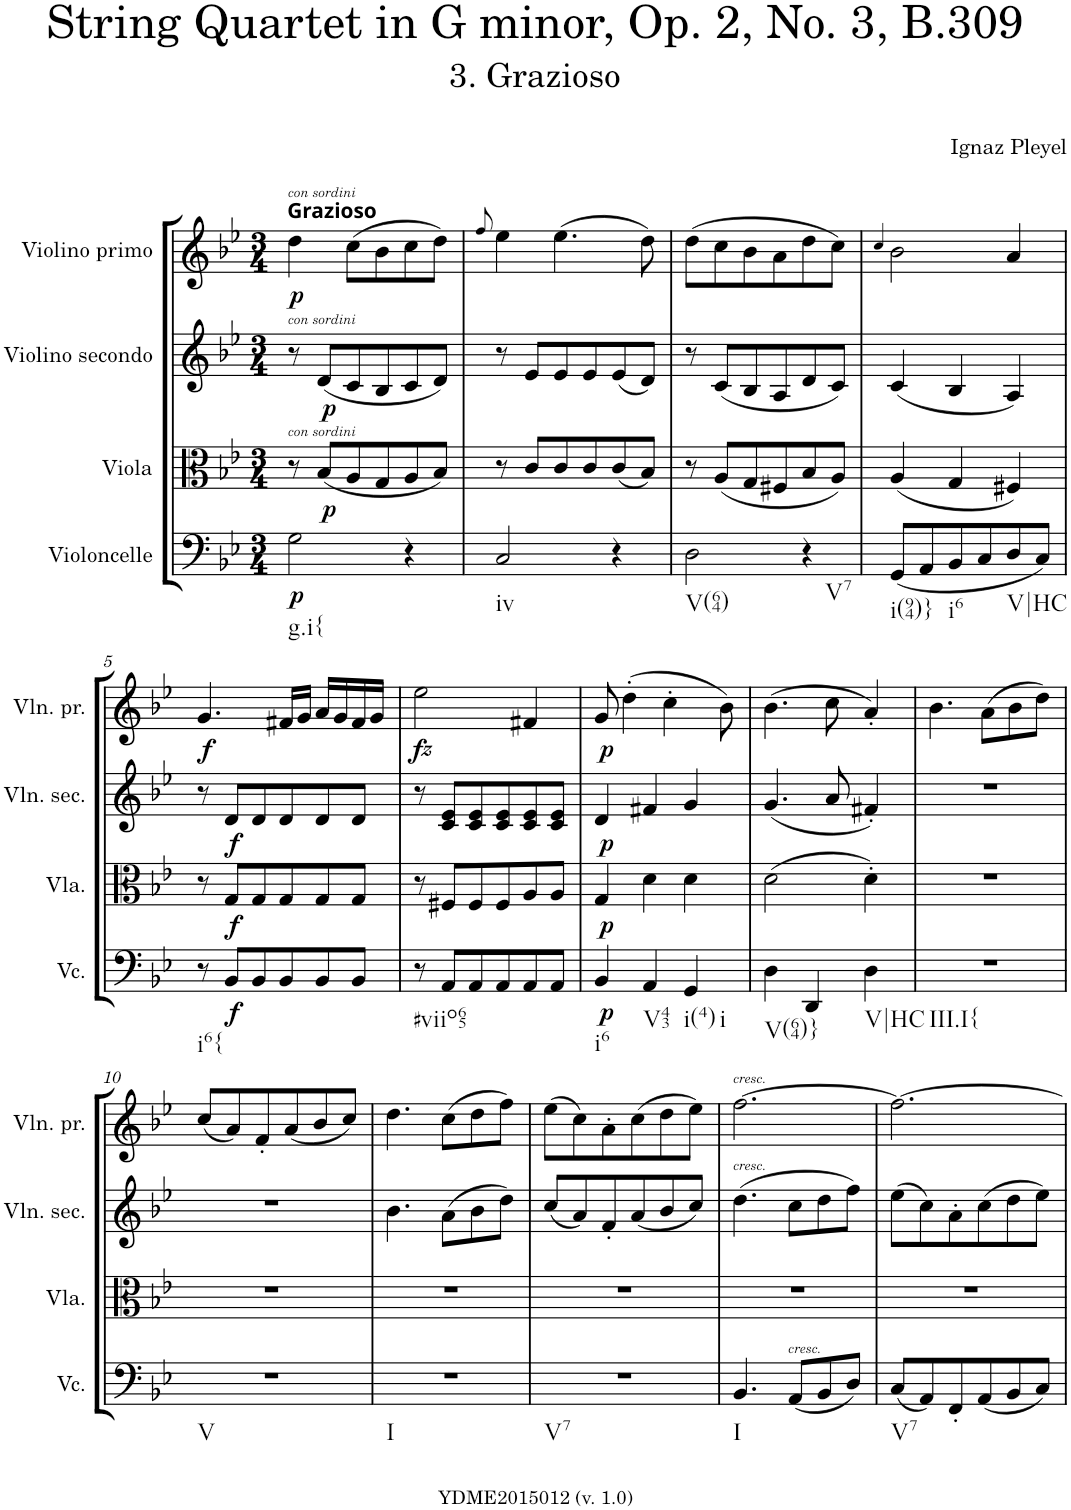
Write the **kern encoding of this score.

**kern	**dynam	**kern	**dynam	**kern	**dynam	**kern	**dynam
*part4	*part4	*part3	*part3	*part2	*part2	*part1	*part1
*staff4	*staff4	*staff3	*staff3	*staff2	*staff2	*staff1	*staff1
*I"Violoncelle	*	*I"Viola	*	*I"Violino secondo	*	*I"Violino primo	*
*I'Vc.	*	*I'Vla.	*	*I'Vln. sec.	*	*I'Vln. pr.	*
*clefF4	*	*clefC3	*	*clefG2	*	*clefG2	*
*k[b-e-]	*	*k[b-e-]	*	*k[b-e-]	*	*k[b-e-]	*
*M3/4	*	*M3/4	*	*M3/4	*	*M3/4	*
=1	=1	=1	=1	=1	=1	=1	=1
!	!	!	!	!	!	!LO:TX:a:B:t=Grazioso	!
!	!	!	!	!	!	!LO:TX:a:i:t=con sordini	!
!	!	!	!	!LO:TX:a:i:t=con sordini	!	!	!
!	!	!LO:TX:a:i:t=con sordini	!	!	!	!	!
!LO:TX:b:t=g.i{	!	!	!	!	!	!	!
!	!LO:DY:b	!	!	!	!	!	!LO:DY:b
2G\	p	8r	.	8r	.	4dd\	p
!	!	!	!LO:DY:b	!	!LO:DY:b	!	!
.	.	(<8B-/L	p	(<8d/L	p	.	.
.	.	8A/	.	8c/	.	(>8cc\L	.
.	.	8G/	.	8B-/	.	8b-\	.
4r	.	8A/	.	8c/	.	8cc\	.
.	.	8B-/J)	.	8d/J)	.	8dd\J)	.
=2	=2	=2	=2	=2	=2	=2	=2
.	.	.	.	.	.	8qff/	.
!LO:TX:b:t=iv	!	!	!	!	!	!	!
2C/	.	8r	.	8r	.	4ee-\	.
.	.	8c/L	.	8e-/L	.	.	.
.	.	8c/	.	8e-/	.	(>4.ee-\	.
.	.	8c/	.	8e-/	.	.	.
4r	.	(<8c/	.	(<8e-/	.	.	.
.	.	8B-/J)	.	8d/J)	.	8dd\)	.
=3	=3	=3	=3	=3	=3	=3	=3
!LO:TX:b:t=V(64)	!	!	!	!	!	!	!
2D\	.	8r	.	8r	.	(>8dd\L	.
.	.	(<8A/L	.	(<8c/L	.	8cc\	.
.	.	8G/	.	8B-/	.	8b-\	.
.	.	8F#X/	.	8A/	.	8a\	.
!LO:TX:b:t=V7	!	!	!	!	!	!	!
4r	.	8B-/	.	8d/	.	8dd\	.
.	.	8A/J)	.	8c/J)	.	8cc\J)	.
=4	=4	=4	=4	=4	=4	=4	=4
.	.	.	.	.	.	4qcc/	.
!LO:TX:b:t=i(94)}	!	!	!	!	!	!	!
(<8GG/L	.	(<4A/	.	(<4c/	.	2b-\	.
8AA/	.	.	.	.	.	.	.
!LO:TX:b:t=i6	!	!	!	!	!	!	!
8BB-/	.	4G/	.	4B-/	.	.	.
8C/	.	.	.	.	.	.	.
!LO:TX:b:t=V|HC	!	!	!	!	!	!	!
8D/	.	4F#X/)	.	4A/)	.	4a/	.
8C/J)	.	.	.	.	.	.	.
!!LO:LB:g=z
=5	=5	=5	=5	=5	=5	=5	=5
!LO:TX:b:t=i6{	!	!	!	!	!	!	!
!	!	!	!	!	!	!	!LO:DY:b
8r	.	8r	.	8r	.	4.g/	f
!	!LO:DY:b	!	!LO:DY:b	!	!LO:DY:b	!	!
8BB-/L	f	8G/L	f	8d/L	f	.	.
8BB-/	.	8G/	.	8d/	.	.	.
8BB-/	.	8G/	.	8d/	.	16f#X/LL	.
.	.	.	.	.	.	16g/JJ	.
8BB-/	.	8G/	.	8d/	.	16a/LL	.
.	.	.	.	.	.	16g/	.
8BB-/J	.	8G/J	.	8d/J	.	16f#/	.
.	.	.	.	.	.	16g/JJ	.
=6	=6	=6	=6	=6	=6	=6	=6
!LO:TX:b:t=#viio65	!	!	!	!	!	!	!
!	!	!	!	!	!	!	!LO:DY:b
8r	.	8r	.	8r	.	2ee-\	fz
8AA/L	.	8F#X/L	.	8c/ 8e-/L	.	.	.
8AA/	.	8F#/	.	8c/ 8e-/	.	.	.
8AA/	.	8F#/	.	8c/ 8e-/	.	.	.
8AA/	.	8A/	.	8c/ 8e-/	.	4f#X/	.
8AA/J	.	8A/J	.	8c/ 8e-/J	.	.	.
=7	=7	=7	=7	=7	=7	=7	=7
!LO:TX:b:t=i6	!	!	!	!	!	!	!
!	!LO:DY:b	!	!LO:DY:b	!	!LO:DY:b	!	!LO:DY:b
4BB-/	p	4G/	p	4d/	p	8g/	p
.	.	.	.	.	.	(>4dd'\	.
!LO:TX:b:t=V43	!	!	!	!	!	!	!
4AA/	.	4d\	.	4f#X/	.	.	.
.	.	.	.	.	.	4cc'\	.
!LO:TX:b:t=i(4)	!	!	!	!	!	!	!
!LO:TX:b:t=i	!	!	!	!	!	!	!
4GG/	.	4d\	.	4g/	.	.	.
.	.	.	.	.	.	8b-\)	.
=8	=8	=8	=8	=8	=8	=8	=8
!LO:TX:b:t=V(64)}	!	!	!	!	!	!	!
4D\	.	(>2d\	.	(<4.g/	.	(>4.b-\	.
4DD/	.	.	.	.	.	.	.
.	.	.	.	8a/	.	8cc\	.
!LO:TX:b:t=V|HC	!	!	!	!	!	!	!
4D\	.	4d'\)	.	4f#X'/)	.	4a'/)	.
=9	=9	=9	=9	=9	=9	=9	=9
!LO:TX:b:t=III.I{	!	!	!	!	!	!	!
2.r	.	2.r	.	2.r	.	4.b-\	.
.	.	.	.	.	.	(>8a\L	.
.	.	.	.	.	.	8b-\	.
.	.	.	.	.	.	8dd\J)	.
!!LO:LB:g=z
=10	=10	=10	=10	=10	=10	=10	=10
!LO:TX:b:t=V	!	!	!	!	!	!	!
2.r	.	2.r	.	2.r	.	(<8cc/L	.
.	.	.	.	.	.	8a/)	.
.	.	.	.	.	.	8f'/	.
.	.	.	.	.	.	(<8a/	.
.	.	.	.	.	.	8b-/	.
.	.	.	.	.	.	8cc/J)	.
=11	=11	=11	=11	=11	=11	=11	=11
!LO:TX:b:t=I	!	!	!	!	!	!	!
2.r	.	2.r	.	4.b-\	.	4.dd\	.
.	.	.	.	(>8a\L	.	(>8cc\L	.
.	.	.	.	8b-\	.	8dd\	.
.	.	.	.	8dd\J)	.	8ff\J)	.
=12	=12	=12	=12	=12	=12	=12	=12
!LO:TX:b:t=V7	!	!	!	!	!	!	!
2.r	.	2.r	.	(<8cc/L	.	(>8ee-\L	.
.	.	.	.	8a/)	.	8cc\)	.
.	.	.	.	8f'/	.	8a'\	.
.	.	.	.	(<8a/	.	(>8cc\	.
.	.	.	.	8b-/	.	8dd\	.
.	.	.	.	8cc/J)	.	8ee-\J)	.
=13	=13	=13	=13	=13	=13	=13	=13
!	!	!	!	!	!	!LO:TX:a:i:t=cresc.	!
!	!	!	!	!LO:TX:a:i:t=cresc.	!	!	!
!LO:TX:b:t=I	!	!	!	!	!	!	!
4.BB-/	.	2.r	.	(>4.dd\	.	[2.ff\	.
!LO:TX:a:i:t=cresc.	!	!	!	!	!	!	!
(<8AA/L	.	.	.	8cc\L	.	.	.
8BB-/	.	.	.	8dd\	.	.	.
8D/J)	.	.	.	8ff\J)	.	.	.
=14	=14	=14	=14	=14	=14	=14	=14
!LO:TX:b:t=V7	!	!	!	!	!	!	!
(<8C/L	.	2.r	.	(>8ee-\L	.	2.ff\_	.
8AA/)	.	.	.	8cc\)	.	.	.
8FF'/	.	.	.	8a'\	.	.	.
(<8AA/	.	.	.	(>8cc\	.	.	.
8BB-/	.	.	.	8dd\	.	.	.
8C/J)	.	.	.	8ee-\J)	.	.	.
=	=	=	=	=	=	=	=
*-	*-	*-	*-	*-	*-	*-	*-
